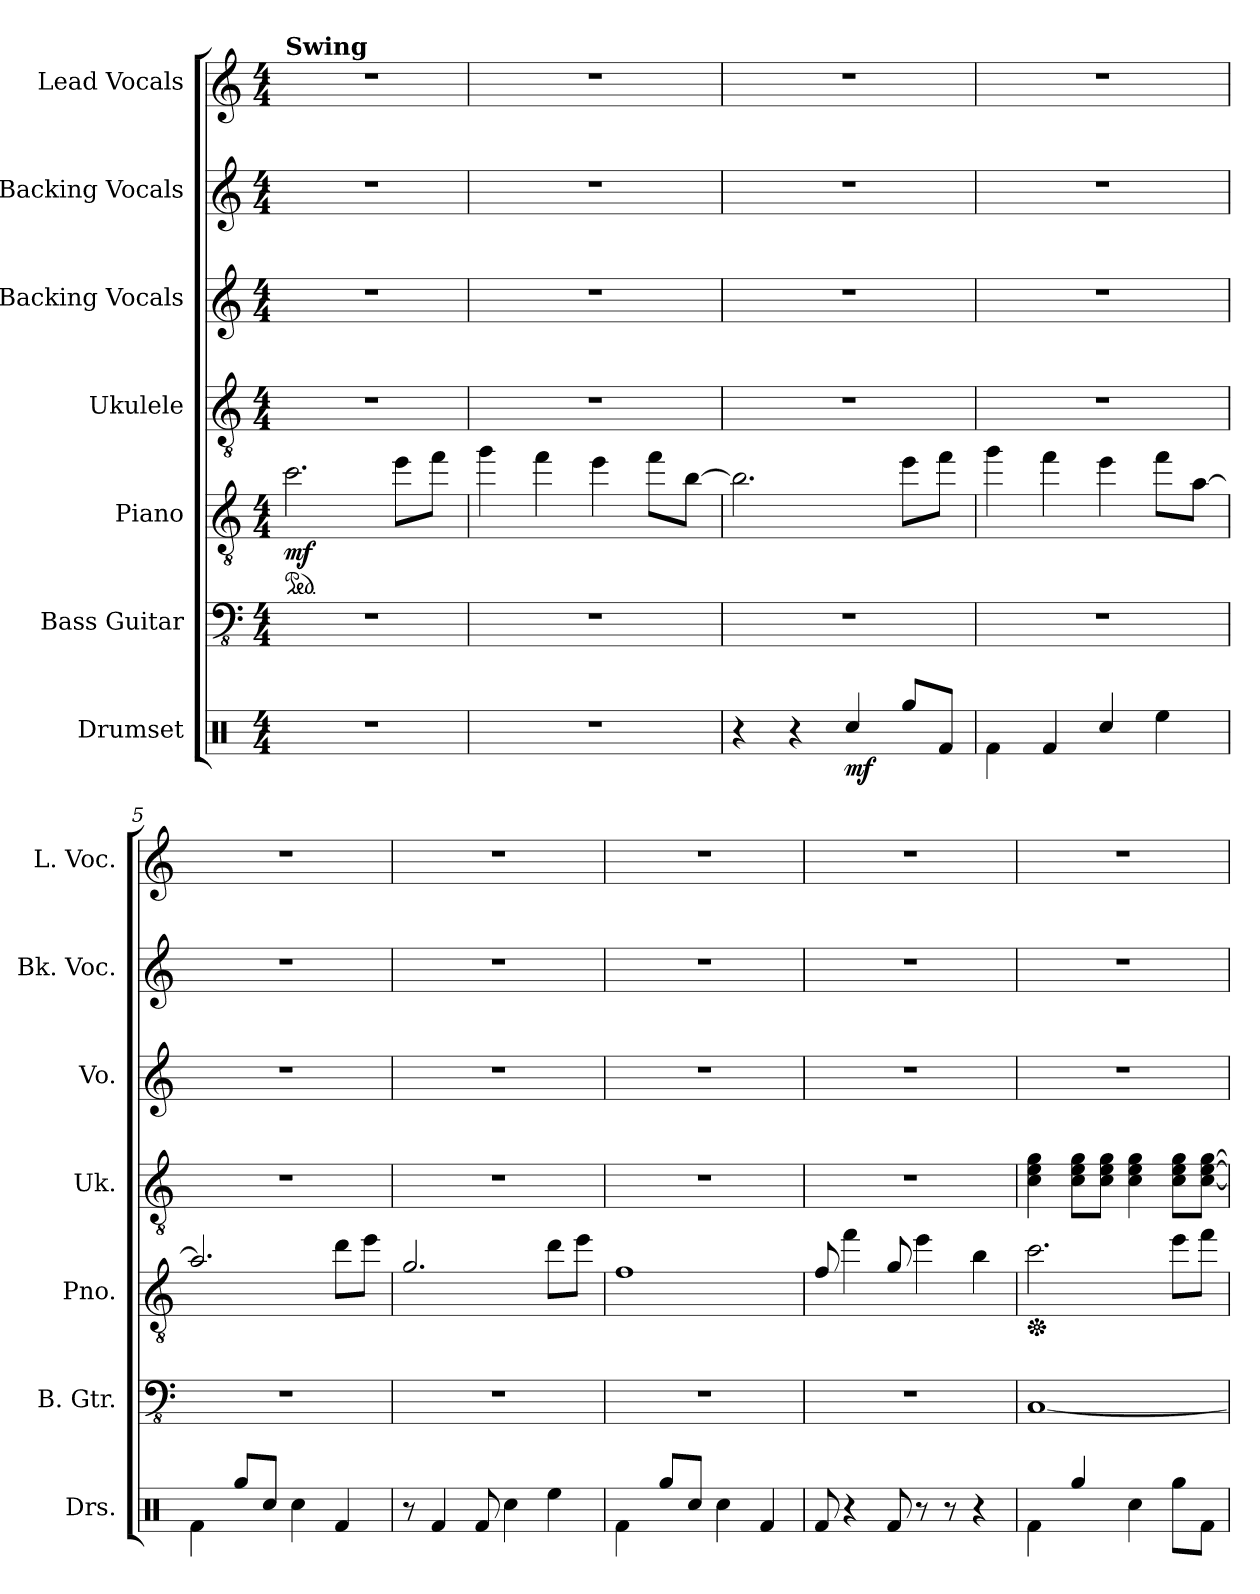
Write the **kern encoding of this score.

**kern	**dynam	**kern	**kern	**dynam	**kern	**kern	**kern	**kern
*part7	*part7	*part6	*part5	*part5	*part4	*part3	*part2	*part1
*staff7	*staff7	*staff6	*staff5	*staff5	*staff4	*staff3	*staff2	*staff1
*I"Drumset	*	*I"Bass Guitar	*I"Piano	*	*I"Ukulele	*I"Backing Vocals	*I"Backing Vocals	*I"Lead Vocals
*I'Drs.	*	*I'B. Gtr.	*I'Pno.	*	*I'Uk.	*I'Vo.	*I'Bk. Voc.	*I'L. Voc.
*clefX	*	*clefFv4	*clefGv2	*	*clefGv2	*clefG2	*clefG2	*clefG2
*k[]	*	*k[]	*k[]	*	*k[]	*k[]	*k[]	*k[]
*M4/4	*	*M4/4	*M4/4	*	*M4/4	*M4/4	*M4/4	*M4/4
*MM150	*	*MM150	*MM150	*	*MM150	*MM150	*MM150	*MM150
*	*	*	*ped	*	*	*	*	*
=1	=1	=1	=1	=1	=1	=1	=1	=1
!	!	!	!	!	!	!	!	!LO:TX:a:B:t=Swing
!	!	!	!	!LO:DY:b	!	!	!	!
1r	.	1r	2.cc\	mf	1r	1r	1r	1r
.	.	.	8ee\L	.	.	.	.	.
.	.	.	8ff\J	.	.	.	.	.
=2	=2	=2	=2	=2	=2	=2	=2	=2
1r	.	1r	4gg\	.	1r	1r	1r	1r
.	.	.	4ff\	.	.	.	.	.
.	.	.	4ee\	.	.	.	.	.
.	.	.	8ff\L	.	.	.	.	.
.	.	.	[8b\J	.	.	.	.	.
=3	=3	=3	=3	=3	=3	=3	=3	=3
4r	.	1r	2.b\]	.	1r	1r	1r	1r
4r	.	.	.	.	.	.	.	.
!	!LO:DY:b	!	!	!	!	!	!	!
4Rcc/	mf	.	.	.	.	.	.	.
8Rgg/L	.	.	8ee\L	.	.	.	.	.
8Rf/J	.	.	8ff\J	.	.	.	.	.
=4	=4	=4	=4	=4	=4	=4	=4	=4
4Rf\	.	1r	4gg\	.	1r	1r	1r	1r
4Rf/	.	.	4ff\	.	.	.	.	.
4Rcc/	.	.	4ee\	.	.	.	.	.
4Ree\	.	.	8ff\L	.	.	.	.	.
.	.	.	[8a\J	.	.	.	.	.
=5	=5	=5	=5	=5	=5	=5	=5	=5
4Rf\	.	1r	2.a/]	.	1r	1r	1r	1r
8Rgg/L	.	.	.	.	.	.	.	.
8Rcc/J	.	.	.	.	.	.	.	.
4Rcc\	.	.	.	.	.	.	.	.
4Rf/	.	.	8dd\L	.	.	.	.	.
.	.	.	8ee\J	.	.	.	.	.
=6	=6	=6	=6	=6	=6	=6	=6	=6
8r	.	1r	2.g/	.	1r	1r	1r	1r
4Rf/	.	.	.	.	.	.	.	.
8Rf/	.	.	.	.	.	.	.	.
4Rcc\	.	.	.	.	.	.	.	.
4Ree\	.	.	8dd\L	.	.	.	.	.
.	.	.	8ee\J	.	.	.	.	.
!!LO:PB:g=z
=7	=7	=7	=7	=7	=7	=7	=7	=7
4Rf\	.	1r	1f	.	1r	1r	1r	1r
8Rgg/L	.	.	.	.	.	.	.	.
8Rcc/J	.	.	.	.	.	.	.	.
4Rcc\	.	.	.	.	.	.	.	.
4Rf/	.	.	.	.	.	.	.	.
=8	=8	=8	=8	=8	=8	=8	=8	=8
8Rf/	.	1r	8f/	.	1r	1r	1r	1r
4r	.	.	4ff\	.	.	.	.	.
8Rf/	.	.	8g/	.	.	.	.	.
8r	.	.	4ee\	.	.	.	.	.
8r	.	.	.	.	.	.	.	.
4r	.	.	4b\	.	.	.	.	.
=9	=9	=9	=9	=9	=9	=9	=9	=9
*	*	*	*Xped	*	*	*	*	*
4Rf\	.	[1CC	2.cc\	.	4c\ 4e\ 4g\	1r	1r	1r
4Rgg/	.	.	.	.	8c\ 8e\ 8g\L	.	.	.
.	.	.	.	.	8c\ 8e\ 8g\J	.	.	.
4Rcc\	.	.	.	.	4c\ 4e\ 4g\	.	.	.
8Rgg\L	.	.	8ee\L	.	8c\ 8e\ 8g\L	.	.	.
8Rf\J	.	.	8ff\J	.	[8c\ [8e\ [8g\J	.	.	.
=	=	=	=	=	=	=	=	=
*-	*-	*-	*-	*-	*-	*-	*-	*-
